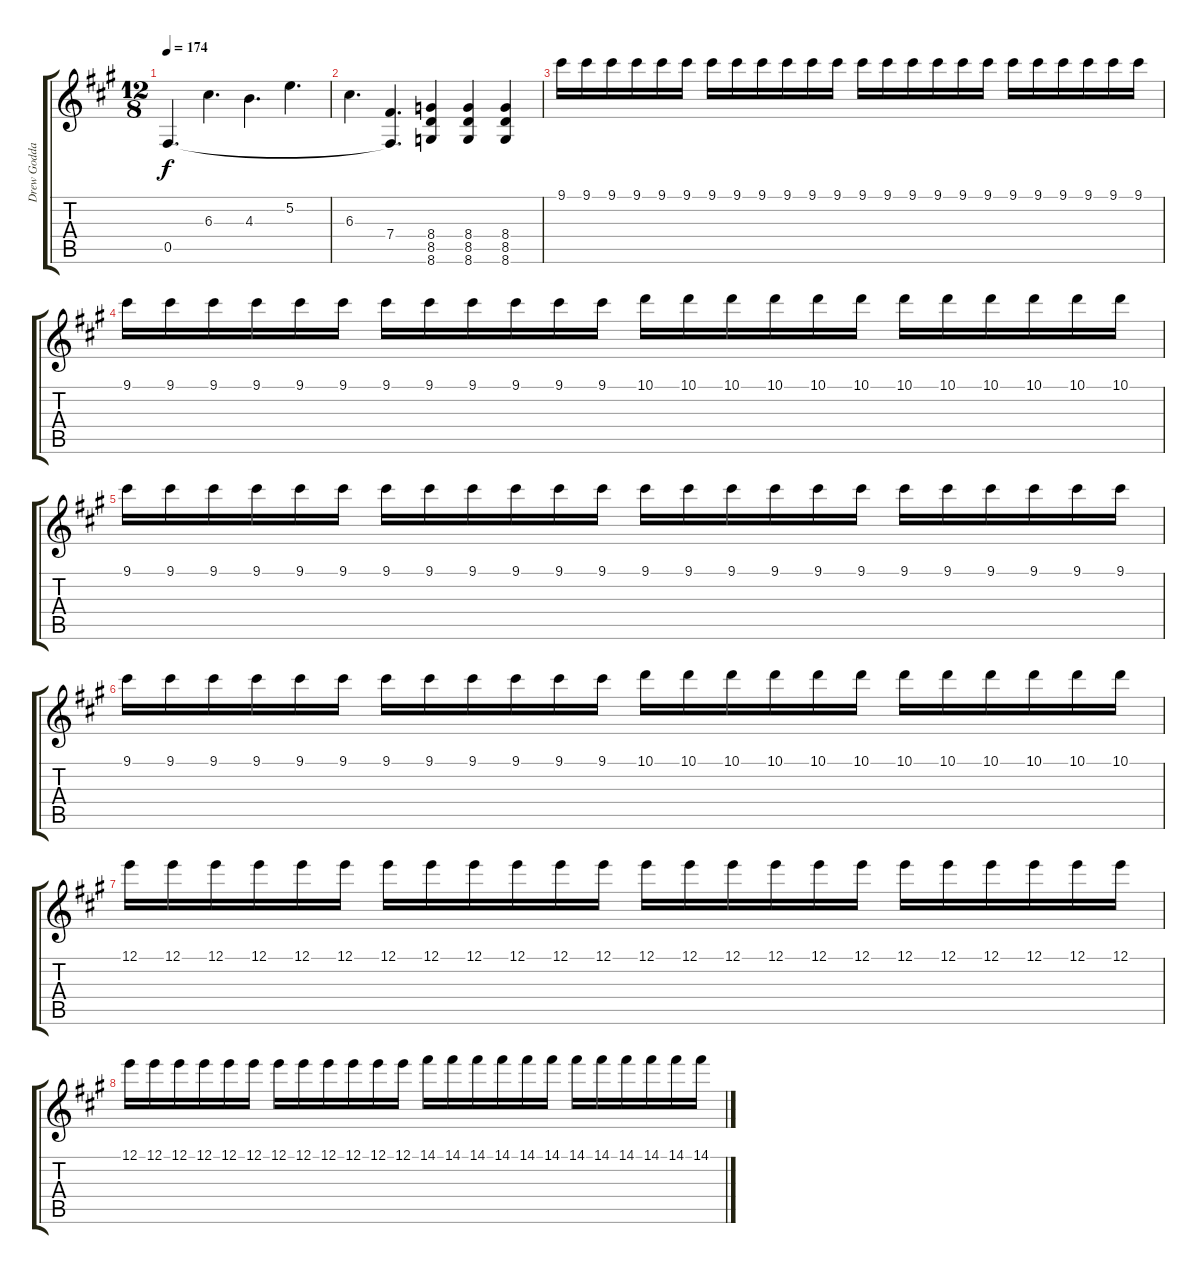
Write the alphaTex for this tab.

\track ("Drew Goddard (Karn. Tun.)" "Drew Godda") {instrument electricguitarclean}
\staff {score tabs}
\tuning (E4 B3 G3 B2 Gb2 B1) {hide}
\ts (12 8)
\tempo 174
\clef g2
\ks a
0.5.4{d dy f} 6.3.4{d} 4.3.4{d} 5.2.4{d} |
6.3.4{d} (7.4 0.5{t}).4{d} (8.4 8.5 8.6).4 (8.4 8.5 8.6).4 (8.4 8.5 8.6).4 |
9.1.16 9.1.16 9.1.16 9.1.16 9.1.16 9.1.16 9.1.16 9.1.16 9.1.16 9.1.16 9.1.16 9.1.16 9.1.16 9.1.16 9.1.16 9.1.16 9.1.16 9.1.16 9.1.16 9.1.16 9.1.16 9.1.16 9.1.16 9.1.16 |
9.1.16 9.1.16 9.1.16 9.1.16 9.1.16 9.1.16 9.1.16 9.1.16 9.1.16 9.1.16 9.1.16 9.1.16 10.1.16 10.1.16 10.1.16 10.1.16 10.1.16 10.1.16 10.1.16 10.1.16 10.1.16 10.1.16 10.1.16 10.1.16 |
9.1.16 9.1.16 9.1.16 9.1.16 9.1.16 9.1.16 9.1.16 9.1.16 9.1.16 9.1.16 9.1.16 9.1.16 9.1.16 9.1.16 9.1.16 9.1.16 9.1.16 9.1.16 9.1.16 9.1.16 9.1.16 9.1.16 9.1.16 9.1.16 |
9.1.16 9.1.16 9.1.16 9.1.16 9.1.16 9.1.16 9.1.16 9.1.16 9.1.16 9.1.16 9.1.16 9.1.16 10.1.16 10.1.16 10.1.16 10.1.16 10.1.16 10.1.16 10.1.16 10.1.16 10.1.16 10.1.16 10.1.16 10.1.16 |
12.1.16 12.1.16 12.1.16 12.1.16 12.1.16 12.1.16 12.1.16 12.1.16 12.1.16 12.1.16 12.1.16 12.1.16 12.1.16 12.1.16 12.1.16 12.1.16 12.1.16 12.1.16 12.1.16 12.1.16 12.1.16 12.1.16 12.1.16 12.1.16 |
12.1.16 12.1.16 12.1.16 12.1.16 12.1.16 12.1.16 12.1.16 12.1.16 12.1.16 12.1.16 12.1.16 12.1.16 14.1.16 14.1.16 14.1.16 14.1.16 14.1.16 14.1.16 14.1.16 14.1.16 14.1.16 14.1.16 14.1.16 14.1.16
